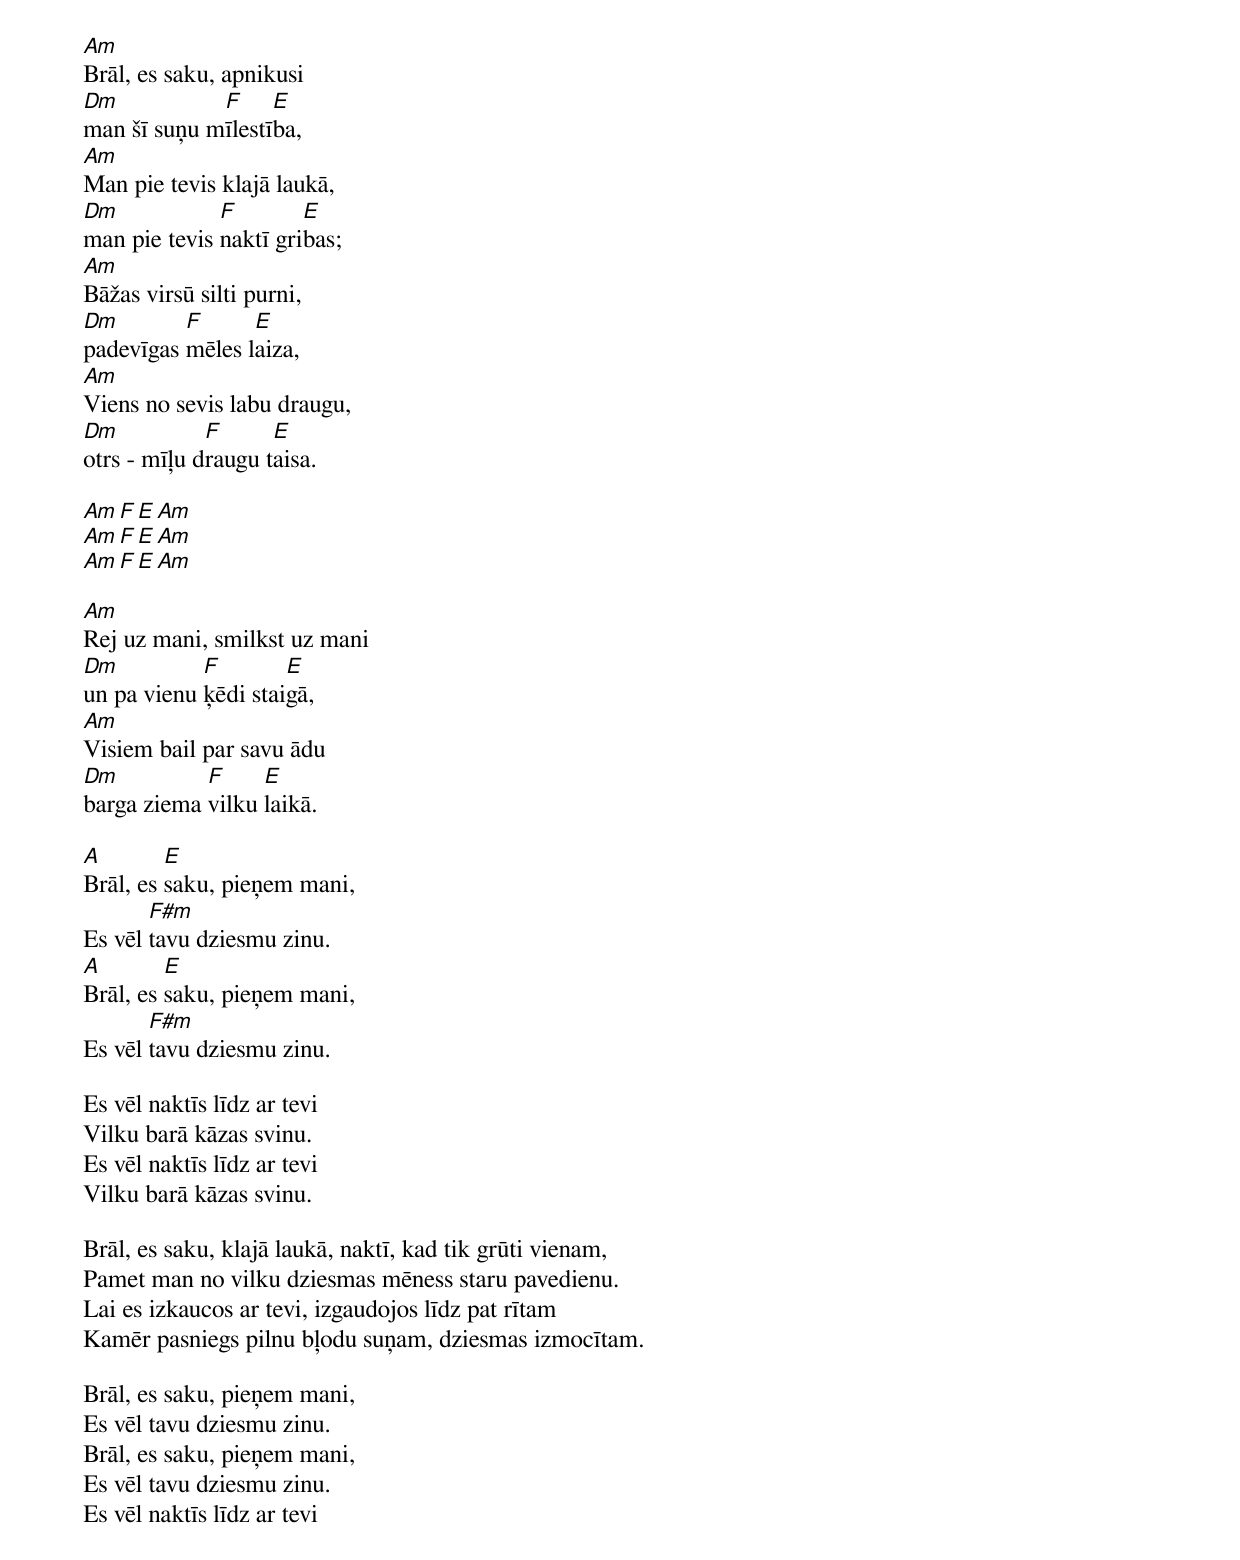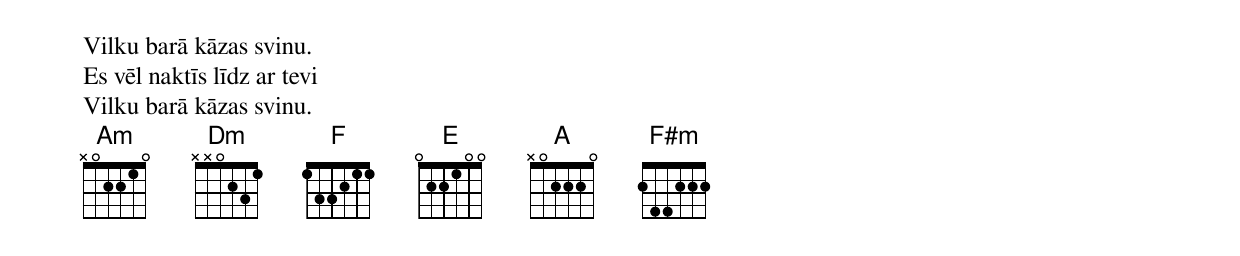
Am
Brāl, es saku, apnikusi
Dm           F     E
man šī suņu mīlestība,
Am
Man pie tevis klajā laukā,
Dm            F        E
man pie tevis naktī gribas;
Am
Bāžas virsū silti purni,
Dm        F      E
padevīgas mēles laiza,
Am
Viens no sevis labu draugu,
Dm           F      E
otrs - mīļu draugu taisa.

Am F E Am
Am F E Am
Am F E Am

Am
Rej uz mani, smilkst uz mani
Dm          F        E
un pa vienu ķēdi staigā,
Am
Visiem bail par savu ādu
Dm          F     E
barga ziema vilku laikā.

A        E
Brāl, es saku, pieņem mani,
       F#m
Es vēl tavu dziesmu zinu.
A        E
Brāl, es saku, pieņem mani,
       F#m
Es vēl tavu dziesmu zinu.

Es vēl naktīs līdz ar tevi
Vilku barā kāzas svinu.
Es vēl naktīs līdz ar tevi
Vilku barā kāzas svinu.

Brāl, es saku, klajā laukā, naktī, kad tik grūti vienam,
Pamet man no vilku dziesmas mēness staru pavedienu.
Lai es izkaucos ar tevi, izgaudojos līdz pat rītam
Kamēr pasniegs pilnu bļodu suņam, dziesmas izmocītam.

Brāl, es saku, pieņem mani,
Es vēl tavu dziesmu zinu.
Brāl, es saku, pieņem mani,
Es vēl tavu dziesmu zinu.
Es vēl naktīs līdz ar tevi
Vilku barā kāzas svinu.
Es vēl naktīs līdz ar tevi
Vilku barā kāzas svinu.
